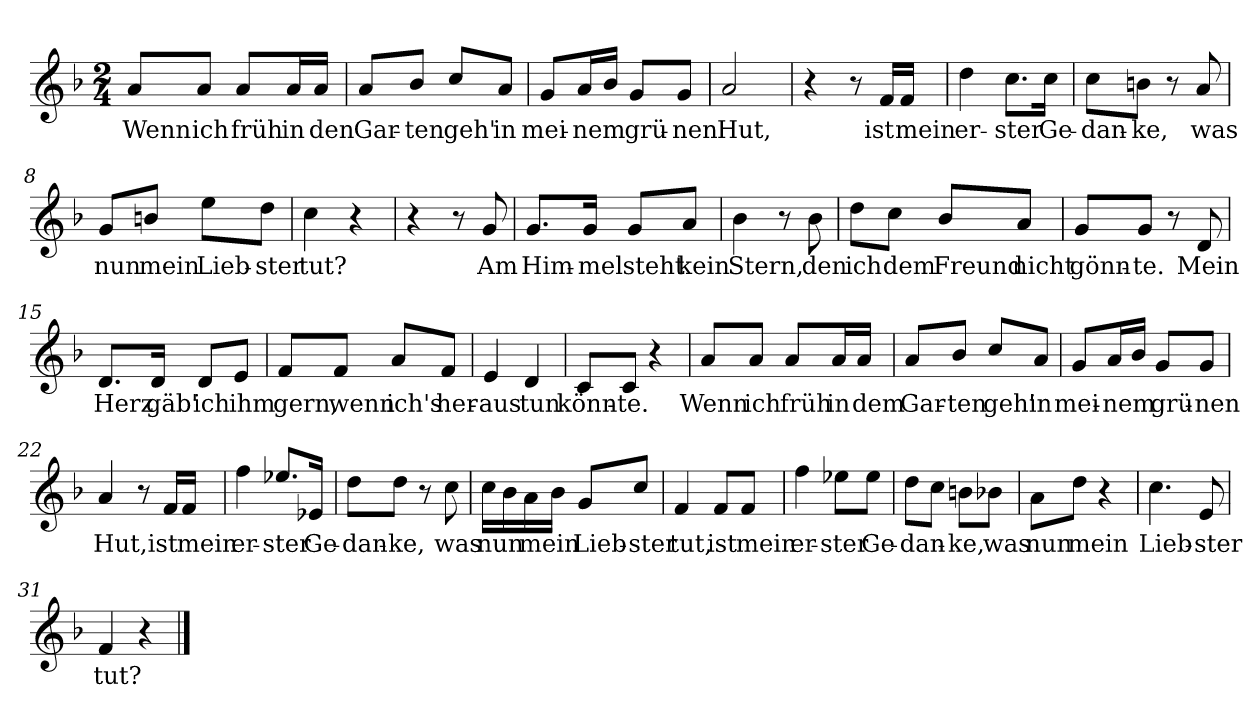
**kern	**text
*part1	*part1
*staff1	*staff1
*clefG2	*
*k[b-]	*
*M2/4	*
=1	=1
!	!LO:LY:b
8a/L	Wenn
!	!LO:LY:b
8a/J	ich
!	!LO:LY:b
8a/L	früh
!	!LO:LY:b
16a/L	in
!	!LO:LY:b
16a/JJ	den
=2	=2
!	!LO:LY:b
8a/L	Gar-
!	!LO:LY:b
8b-/J	-ten
!	!LO:LY:b
8cc/L	geh'
!	!LO:LY:b
8a/J	in
=3	=3
!	!LO:LY:b
8g/L	mei-
!	!LO:LY:b
16a/L	-nem
16b-/JJ	.
!	!LO:LY:b
8g/L	grü-
!	!LO:LY:b
8g/J	-nen
=4	=4
!	!LO:LY:b
2a/	Hut,
=5	=5
4r	.
8r	.
!	!LO:LY:b
16f/LL	ist
!	!LO:LY:b
16f/JJ	mein
=6	=6
!	!LO:LY:b
4dd\	er-
!	!LO:LY:b
8.cc\L	-ster
!	!LO:LY:b
16cc\Jk	Ge-
=7	=7
!	!LO:LY:b
8cc\L	-dan-
!	!LO:LY:b
8bn\J	-ke,
8r	.
!	!LO:LY:b
8a/	was
!!LO:LB:g=z
=8	=8
!	!LO:LY:b
8g/L	nun
!	!LO:LY:b
8bn/J	mein
!	!LO:LY:b
8ee\L	Lieb-
!	!LO:LY:b
8dd\J	-ster
=9	=9
!	!LO:LY:b
4cc\	tut?
4r	.
=10	=10
4r	.
8r	.
!	!LO:LY:b
8g/	Am
=11	=11
!	!LO:LY:b
8.g/L	Him-
!	!LO:LY:b
16g/Jk	-mel
!	!LO:LY:b
8g/L	steht
!	!LO:LY:b
8a/J	kein
=12	=12
!	!LO:LY:b
4b-\	Stern,
8r	.
!	!LO:LY:b
8b-\	den
=13	=13
!	!LO:LY:b
8dd\L	ich
!	!LO:LY:b
8cc\J	dem
!	!LO:LY:b
8b-/L	Freund
!	!LO:LY:b
8a/J	nicht
=14	=14
!	!LO:LY:b
8g/L	gönn-
!	!LO:LY:b
8g/J	-te.
8r	.
!	!LO:LY:b
8d/	Mein
!!LO:LB:g=z
=15	=15
!	!LO:LY:b
8.d/L	Herz
!	!LO:LY:b
16d/Jk	gäb'
!	!LO:LY:b
8d/L	ich
!	!LO:LY:b
8e/J	ihm
=16	=16
!	!LO:LY:b
8f/L	gern,
!	!LO:LY:b
8f/J	wenn
!	!LO:LY:b
8a/L	ich's
!	!LO:LY:b
8f/J	her-
=17	=17
!	!LO:LY:b
4e/	-aus
!	!LO:LY:b
4d/	tun
=18	=18
!	!LO:LY:b
8c/L	könn-
!	!LO:LY:b
8c/J	-te.
4r	.
=19	=19
!	!LO:LY:b
8a/L	Wenn
!	!LO:LY:b
8a/J	ich
!	!LO:LY:b
8a/L	früh
!	!LO:LY:b
16a/L	in
!	!LO:LY:b
16a/JJ	dem
=20	=20
!	!LO:LY:b
8a/L	Gar-
!	!LO:LY:b
8b-/J	-ten
!	!LO:LY:b
8cc/L	geh'
!	!LO:LY:b
8a/J	in
!!LO:LB:g=z
=21	=21
!	!LO:LY:b
8g/L	mei-
!	!LO:LY:b
16a/L	-nem
16b-/JJ	.
!	!LO:LY:b
8g/L	grü-
!	!LO:LY:b
8g/J	-nen
=22	=22
!	!LO:LY:b
4a/	Hut,
8r	.
!	!LO:LY:b
16f/LL	ist
!	!LO:LY:b
16f/JJ	mein
=23	=23
!	!LO:LY:b
4ff\	er-
!	!LO:LY:b
8.ee-X/L	-ster
!	!LO:LY:b
16e-X/Jk	Ge-
=24	=24
!	!LO:LY:b
8dd\L	-dan-
!	!LO:LY:b
8dd\J	-ke,
8r	.
!	!LO:LY:b
8cc\	was
=25	=25
!	!LO:LY:b
16cc\LL	nun
16b-\	.
!	!LO:LY:b
16a\	mein
16b-\JJ	.
!	!LO:LY:b
8g/L	Lieb-
!	!LO:LY:b
8cc/J	-ster
=26	=26
!	!LO:LY:b
4f/	tut,
!	!LO:LY:b
8f/L	ist
!	!LO:LY:b
8f/J	mein
=27	=27
!	!LO:LY:b
4ff\	er-
!	!LO:LY:b
8ee-X\L	-ster
!	!LO:LY:b
8ee-\J	Ge-
!!LO:LB:g=z
=28	=28
!	!LO:LY:b
8dd\L	-dan-
8cc\J	.
!	!LO:LY:b
8bn\L	-ke,
!	!LO:LY:b
8b-X\J	was
=29	=29
!	!LO:LY:b
8a\L	nun
!	!LO:LY:b
8dd\J	mein
4r	.
=30	=30
!	!LO:LY:b
4.cc\	Lieb-
!	!LO:LY:b
8e/	-ster
=31	=31
!	!LO:LY:b
4f/	tut?
4r	.
==	==
*-	*-
